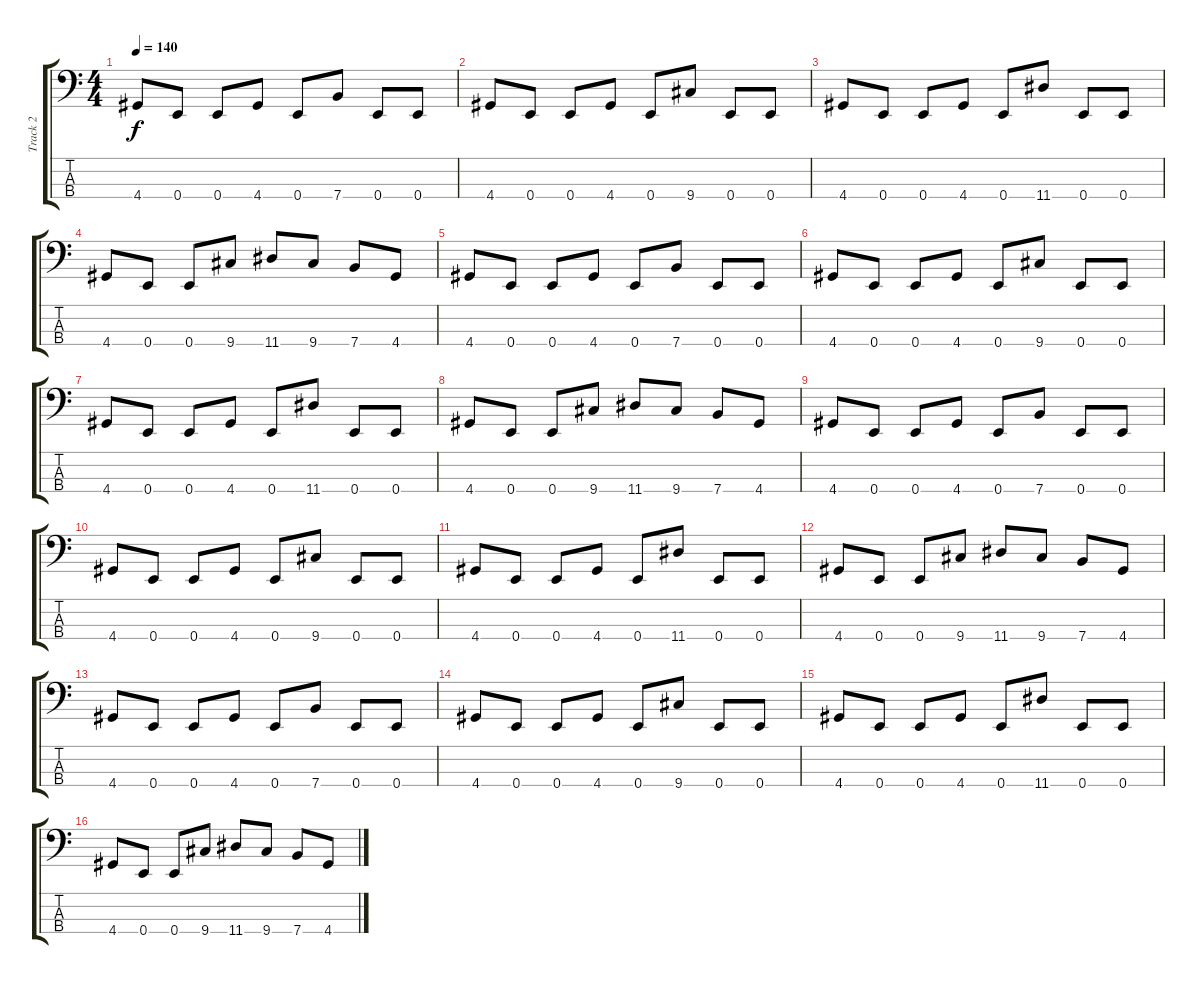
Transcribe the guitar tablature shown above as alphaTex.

\track ("Track 2" "Track 2") {instrument electricbassfinger}
\staff {score tabs}
\tuning (G2 D2 A1 E1) {hide}
\ts (4 4)
\tempo 140
\clef f4
\ks c
4.4.8{dy f} 0.4.8 0.4.8 4.4.8 0.4.8 7.4.8 0.4.8 0.4.8 |
4.4.8 0.4.8 0.4.8 4.4.8 0.4.8 9.4.8 0.4.8 0.4.8 |
4.4.8 0.4.8 0.4.8 4.4.8 0.4.8 11.4.8 0.4.8 0.4.8 |
4.4.8 0.4.8 0.4.8 9.4.8 11.4.8 9.4.8 7.4.8 4.4.8 |
4.4.8 0.4.8 0.4.8 4.4.8 0.4.8 7.4.8 0.4.8 0.4.8 |
4.4.8 0.4.8 0.4.8 4.4.8 0.4.8 9.4.8 0.4.8 0.4.8 |
4.4.8 0.4.8 0.4.8 4.4.8 0.4.8 11.4.8 0.4.8 0.4.8 |
4.4.8 0.4.8 0.4.8 9.4.8 11.4.8 9.4.8 7.4.8 4.4.8 |
4.4.8 0.4.8 0.4.8 4.4.8 0.4.8 7.4.8 0.4.8 0.4.8 |
4.4.8 0.4.8 0.4.8 4.4.8 0.4.8 9.4.8 0.4.8 0.4.8 |
4.4.8 0.4.8 0.4.8 4.4.8 0.4.8 11.4.8 0.4.8 0.4.8 |
4.4.8 0.4.8 0.4.8 9.4.8 11.4.8 9.4.8 7.4.8 4.4.8 |
4.4.8 0.4.8 0.4.8 4.4.8 0.4.8 7.4.8 0.4.8 0.4.8 |
4.4.8 0.4.8 0.4.8 4.4.8 0.4.8 9.4.8 0.4.8 0.4.8 |
4.4.8 0.4.8 0.4.8 4.4.8 0.4.8 11.4.8 0.4.8 0.4.8 |
4.4.8 0.4.8 0.4.8 9.4.8 11.4.8 9.4.8 7.4.8 4.4.8
